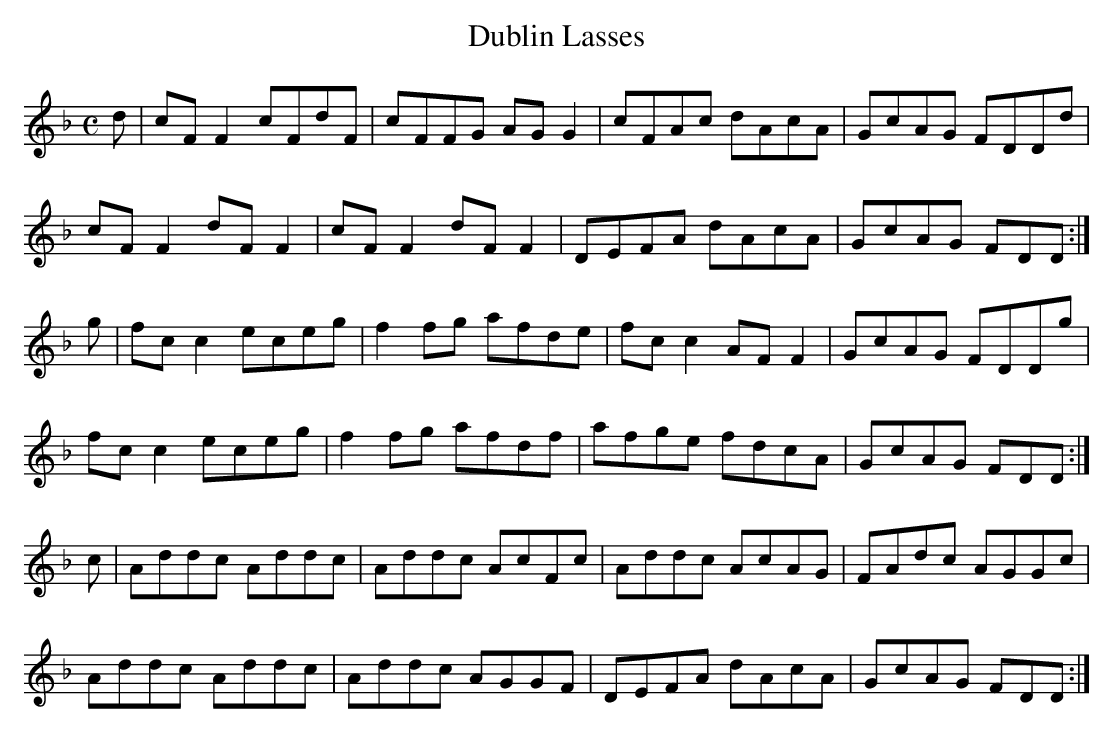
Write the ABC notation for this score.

X:1
T:Dublin Lasses
M:C
L:1/8
K:F Major
d|cFF2 cFdF|cFFG AGG2|cFAc dAcA|GcAG FDDd|!
cFF2 dFF2|cFF2 dFF2|DEFA dAcA|GcAG FDD:|!
g|fcc2 eceg|f2fg afde|fcc2 AFF2|GcAG FDDg|!
fcc2 eceg|f2fg afdf|afge fdcA|GcAG FDD:|!
c|Addc Addc|Addc AcFc|Addc AcAG|FAdc AGGc|!
Addc Addc|Addc AGGF|DEFA dAcA|GcAG FDD:|!
